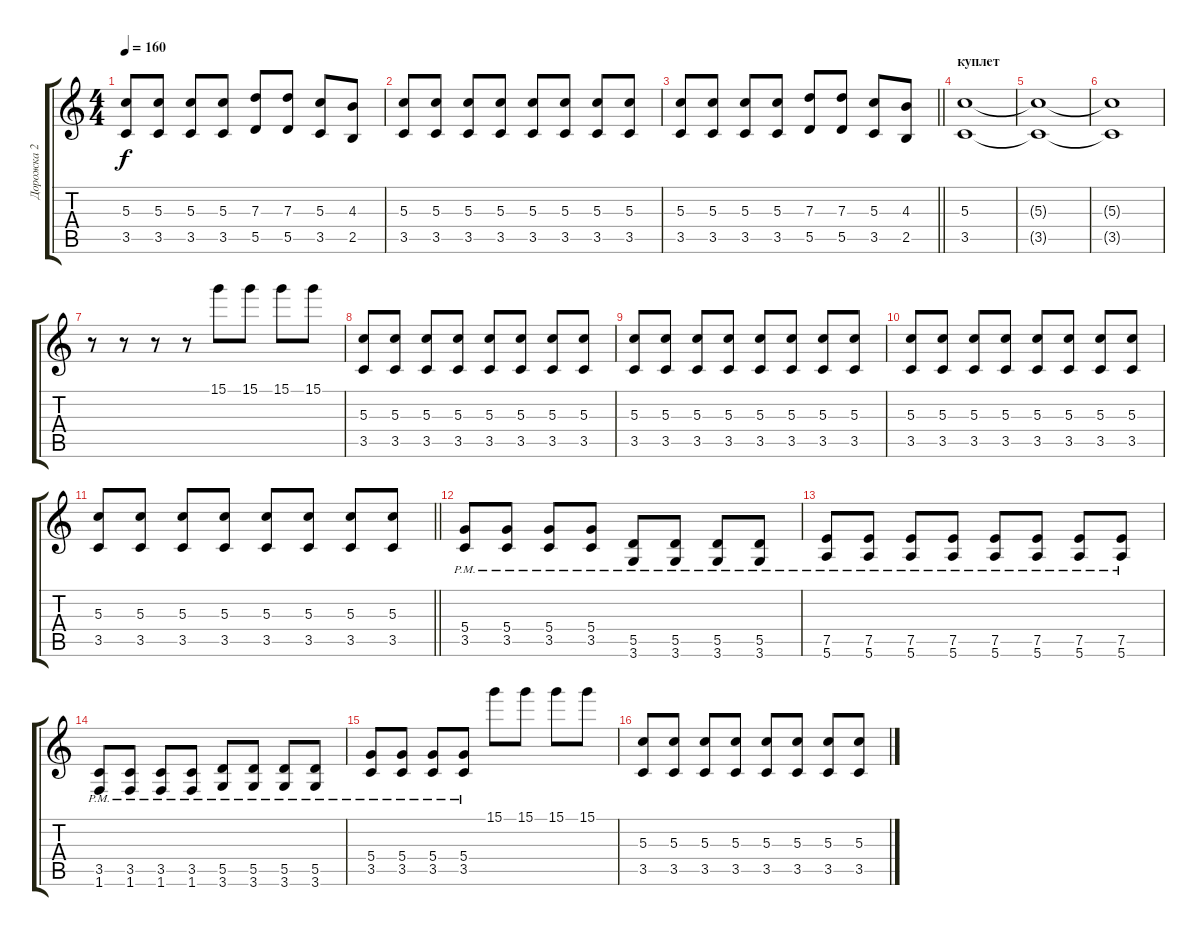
\track ("Дорожка 2" "Дорожка 2") {instrument overdrivenguitar}
\staff {score tabs}
\tuning (E4 B3 G3 D3 A2 E2) {hide}
\ts (4 4)
\tempo 160
\clef g2
\ks c
(5.3 3.5).8{dy f} (5.3 3.5).8 (5.3 3.5).8 (5.3 3.5).8 (7.3 5.5).8 (7.3 5.5).8 (5.3 3.5).8 (4.3 2.5).8 |
(5.3 3.5).8 (5.3 3.5).8 (5.3 3.5).8 (5.3 3.5).8 (5.3 3.5).8 (5.3 3.5).8 (5.3 3.5).8 (5.3 3.5).8 |
\barLineRight lightlight
(5.3 3.5).8 (5.3 3.5).8 (5.3 3.5).8 (5.3 3.5).8 (7.3 5.5).8 (7.3 5.5).8 (5.3 3.5).8 (4.3 2.5).8 |
\section ("" "куплет")
(5.3 3.5).1 |
(5.3{t} 3.5{t}).1 |
(5.3{t} 3.5{t}).1 |
r.8 r.8 r.8 r.8 15.1.8 15.1.8 15.1.8 15.1.8 |
(5.3 3.5).8 (5.3 3.5).8 (5.3 3.5).8 (5.3 3.5).8 (5.3 3.5).8 (5.3 3.5).8 (5.3 3.5).8 (5.3 3.5).8 |
(5.3 3.5).8 (5.3 3.5).8 (5.3 3.5).8 (5.3 3.5).8 (5.3 3.5).8 (5.3 3.5).8 (5.3 3.5).8 (5.3 3.5).8 |
(5.3 3.5).8 (5.3 3.5).8 (5.3 3.5).8 (5.3 3.5).8 (5.3 3.5).8 (5.3 3.5).8 (5.3 3.5).8 (5.3 3.5).8 |
\barLineRight lightlight
(5.3 3.5).8 (5.3 3.5).8 (5.3 3.5).8 (5.3 3.5).8 (5.3 3.5).8 (5.3 3.5).8 (5.3 3.5).8 (5.3 3.5).8 |
(5.4{pm} 3.5{pm}).8 (5.4{pm} 3.5{pm}).8 (5.4{pm} 3.5{pm}).8 (5.4{pm} 3.5{pm}).8 (5.5{pm} 3.6{pm}).8 (5.5{pm} 3.6{pm}).8 (5.5{pm} 3.6{pm}).8 (5.5{pm} 3.6{pm}).8 |
(7.5{pm} 5.6{pm}).8 (7.5{pm} 5.6{pm}).8 (7.5{pm} 5.6{pm}).8 (7.5{pm} 5.6{pm}).8 (7.5{pm} 5.6{pm}).8 (7.5{pm} 5.6{pm}).8 (7.5{pm} 5.6{pm}).8 (7.5{pm} 5.6{pm}).8 |
(3.5{pm} 1.6{pm}).8 (3.5{pm} 1.6{pm}).8 (3.5{pm} 1.6{pm}).8 (3.5{pm} 1.6{pm}).8 (5.5{pm} 3.6{pm}).8 (5.5{pm} 3.6{pm}).8 (5.5{pm} 3.6{pm}).8 (5.5{pm} 3.6{pm}).8 |
(5.4{pm} 3.5{pm}).8 (5.4{pm} 3.5{pm}).8 (5.4{pm} 3.5{pm}).8 (5.4{pm} 3.5{pm}).8 15.1.8 15.1.8 15.1.8 15.1.8 |
(5.3 3.5).8 (5.3 3.5).8 (5.3 3.5).8 (5.3 3.5).8 (5.3 3.5).8 (5.3 3.5).8 (5.3 3.5).8 (5.3 3.5).8
